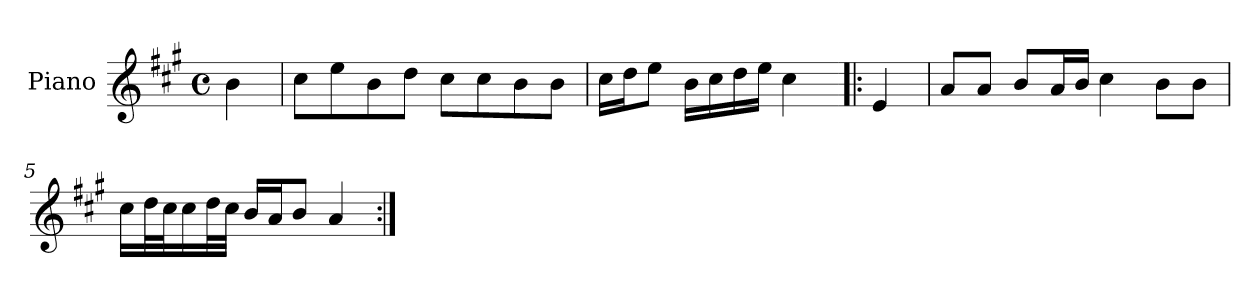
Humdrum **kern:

**kern
*part1
*staff1
*I"Piano
*I'Pno.
*clefG2
*k[f#c#g#]
*M4/4
*met(c)
=
4b\
=1
8cc#\L
8ee\
8b\
8dd\J
8cc#\L
8cc#\
8b\
8b\J
=2
16cc#\LL
16dd\J
8ee\J
16b\LL
16cc#\
16dd\
16ee\JJ
4cc#\
=3!|:
4e/
=4
8a/L
8a/J
8b/L
16a/L
16b/JJ
4cc#\
8b\L
8b\J
=5
16cc#\LL
32dd\L
32cc#\J
16cc#\
32dd\L
32cc#\JJJ
16b/LL
16a/J
8b/J
4a/
=:|!
*-
